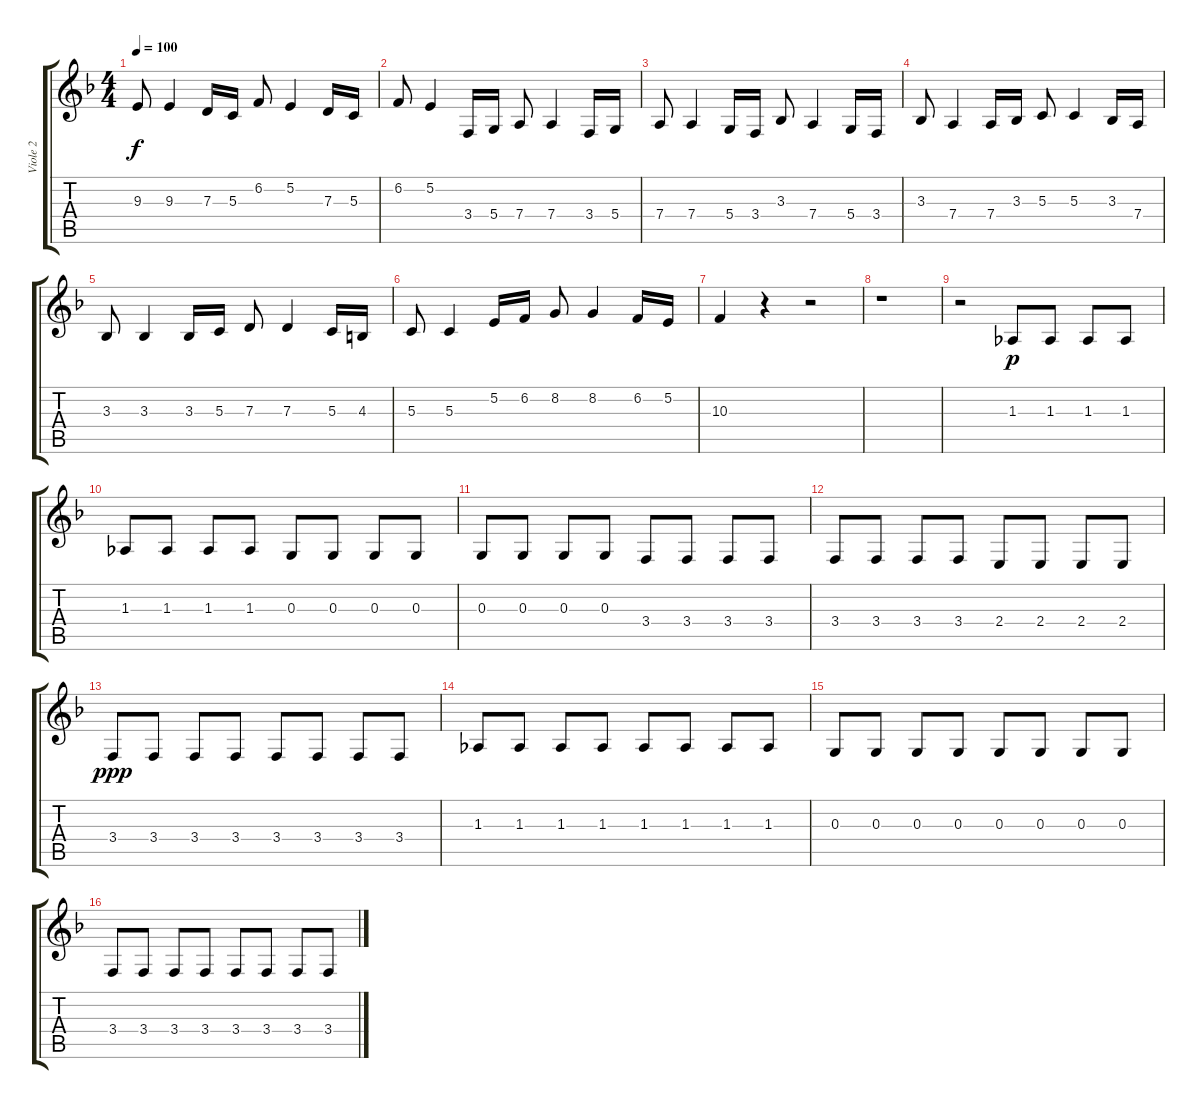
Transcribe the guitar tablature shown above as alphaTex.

\track ("Viole 2" "Viole 2") {instrument violin}
\staff {score tabs}
\tuning (E4 B3 G3 D3 A2 E2) {hide}
\ts (4 4)
\tempo 100
\clef g2
\ks f
9.3.8{dy f} 9.3.4 7.3.16 5.3.16 6.2.8 5.2.4 7.3.16 5.3.16 |
6.2.8 5.2.4 3.4.16 5.4.16 7.4.8 7.4.4 3.4.16 5.4.16 |
7.4.8 7.4.4 5.4.16 3.4.16 3.3.8 7.4.4 5.4.16 3.4.16 |
3.3.8 7.4.4 7.4.16 3.3.16 5.3.8 5.3.4 3.3.16 7.4.16 |
3.3.8 3.3.4 3.3.16 5.3.16 7.3.8 7.3.4 5.3.16 4.3.16 |
5.3.8 5.3.4 5.2.16 6.2.16 8.2.8 8.2.4 6.2.16 5.2.16 |
10.3.4 r.4 r.2 |
r.1 |
r.2 1.3.8{dy p} 1.3.8 1.3.8 1.3.8 |
1.3.8 1.3.8 1.3.8 1.3.8 0.3.8 0.3.8 0.3.8 0.3.8 |
0.3.8 0.3.8 0.3.8 0.3.8 3.4.8 3.4.8 3.4.8 3.4.8 |
3.4.8 3.4.8 3.4.8 3.4.8 2.4.8 2.4.8 2.4.8 2.4.8 |
3.4.8{dy ppp} 3.4.8 3.4.8 3.4.8 3.4.8 3.4.8 3.4.8 3.4.8 |
1.3.8 1.3.8 1.3.8 1.3.8 1.3.8 1.3.8 1.3.8 1.3.8 |
0.3.8 0.3.8 0.3.8 0.3.8 0.3.8 0.3.8 0.3.8 0.3.8 |
3.4.8 3.4.8 3.4.8 3.4.8 3.4.8 3.4.8 3.4.8 3.4.8
